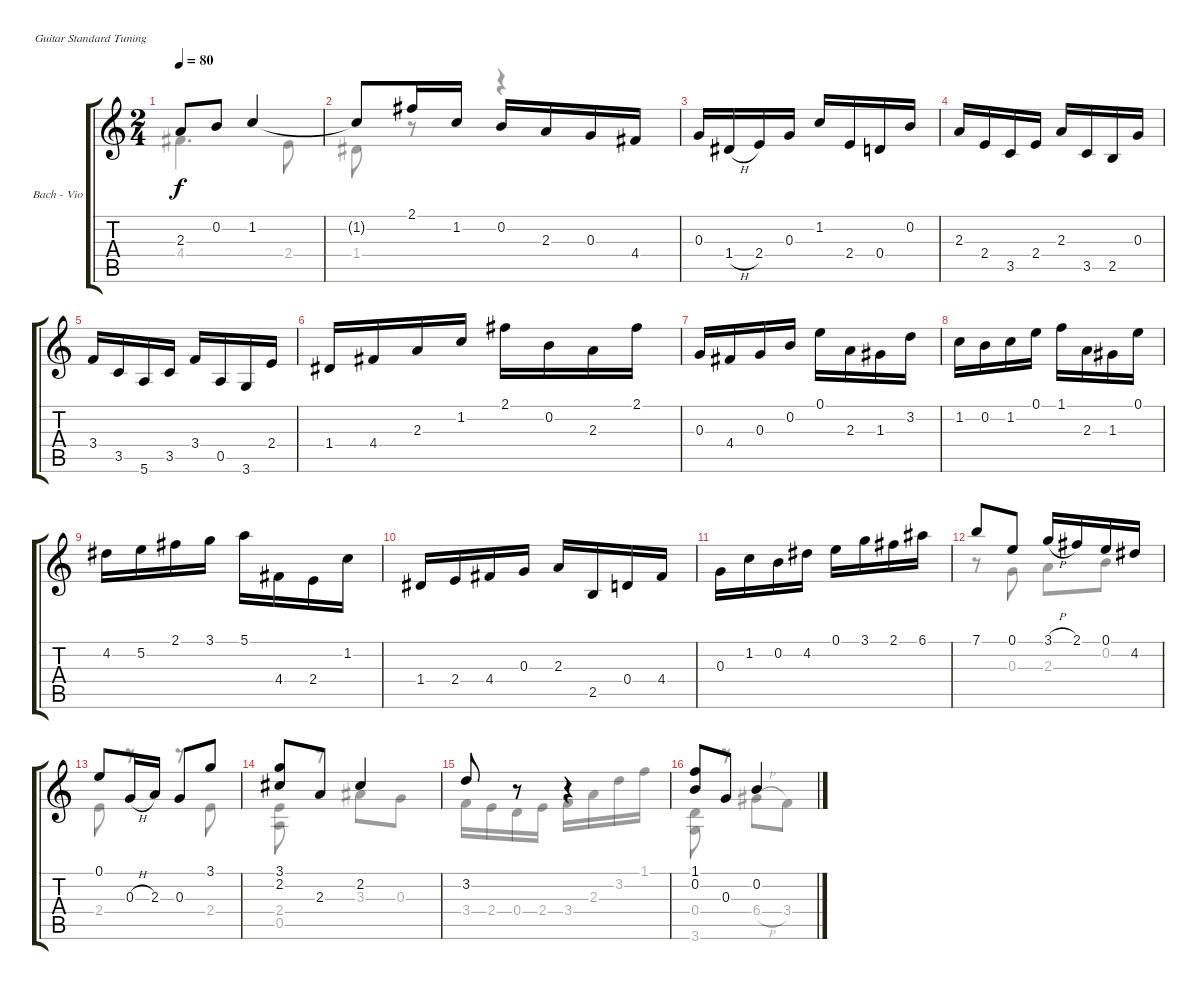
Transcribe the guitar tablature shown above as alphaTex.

\bracketExtendMode groupsimilarinstruments
\firstSystemTrackNameOrientation horizontal
\otherSystemsTrackNameOrientation horizontal
\track ("Bach - Violin Sonata No. 2 BWV 1003 - Fugue" "Bach - Vio") {instrument acousticguitarnylon}
\staff {score tabs}
\tuning (E4 B3 G3 D3 A2 E2)
\voice
\ts (2 4)
\tempo 80
\clef g2
\ks c
2.3.8{dy f} 0.2.8 1.2.4 |
1.2{t}.8 2.1.16 1.2.16 0.2.16 2.3.16 0.3.16 4.4.16 |
0.3.16 1.4{h}.16 2.4.16 0.3.16 1.2.16 2.4.16 0.4.16 0.2.16 |
2.3.16 2.4.16 3.5.16 2.4.16 2.3.16 3.5.16 2.5.16 0.3.16 |
3.4.16 3.5.16 5.6.16 3.5.16 3.4.16 0.5.16 3.6.16 2.4.16 |
1.4.16 4.4.16 2.3.16 1.2.16 2.1.16 0.2.16 2.3.16 2.1.16 |
0.3.16 4.4.16 0.3.16 0.2.16 0.1.16 2.3.16 1.3.16 3.2.16 |
1.2.16 0.2.16 1.2.16 0.1.16 1.1.16 2.3.16 1.3.16 0.1.16 |
4.2.16 5.2.16 2.1.16 3.1.16 5.1.16 4.4.16 2.4.16 1.2.16 |
1.4.16 2.4.16 4.4.16 0.3.16 2.3.16 2.5.16 0.4.16 4.4.16 |
0.3.16 1.2.16 0.2.16 4.2.16 0.1.16 3.1.16 2.1.16 6.1.16 |
7.1.8 0.1.8 3.1{h}.16 2.1.16 0.1.16 4.2.16 |
0.1.8 0.3{h}.16 2.3.16 0.3.8 3.1.8 |
(3.1 2.2).8 2.3.8 2.2.4 |
3.2.8 r.8 r.4 |
(1.1 0.2).8 0.3.8 0.2.4
\voice
\clef g2
\ottava regular
\simile none
\ks c
4.4.4{d dy f} 2.4.8 |
1.4.8 r.8 r.4 |
|
|
|
|
|
|
|
|
|
r.8 0.3.8 2.3.8 0.2.8 |
2.4.8 r.8 r.8 2.4.8 |
(2.4 0.5).8 r.8 3.3.8 0.3.8 |
3.4.16 2.4.16 0.4.16 2.4.16 3.4.16 2.3.16 3.2.16 1.1.16 |
(0.4 3.6).8 r.8 6.4{h}.8 3.4.8
